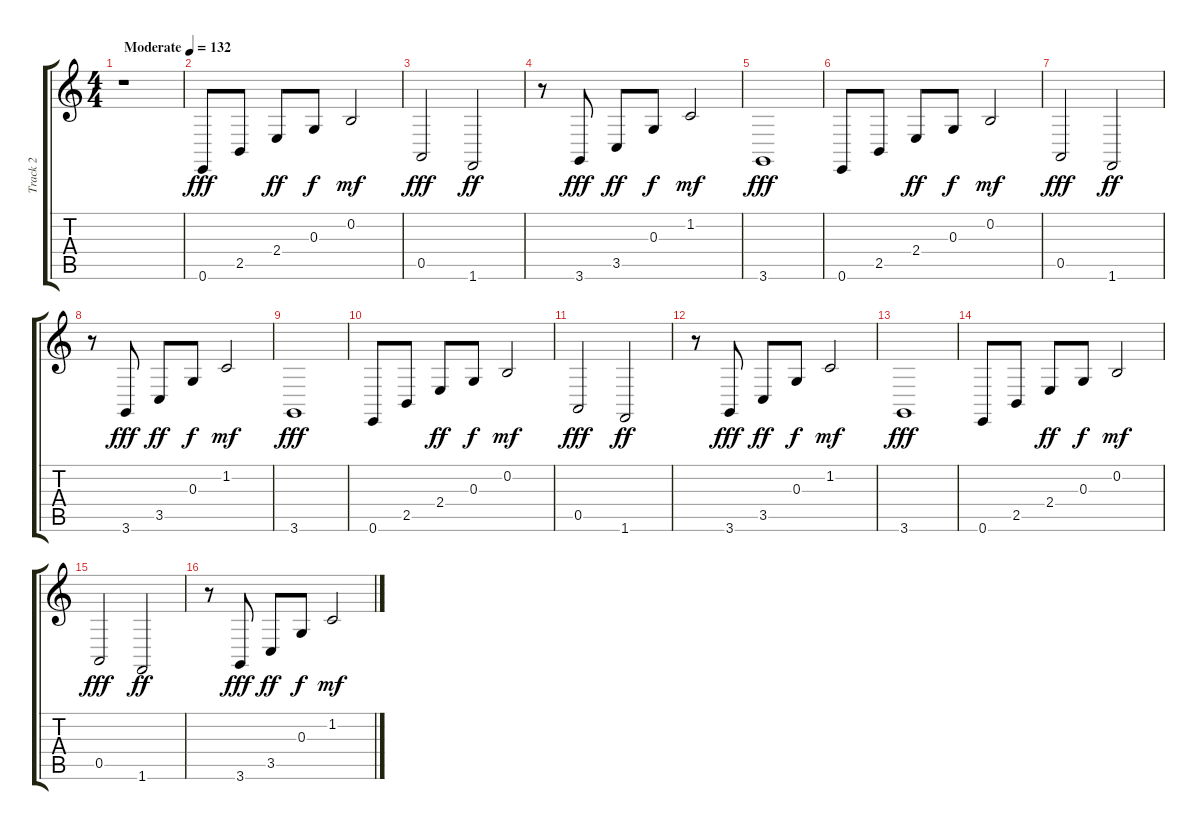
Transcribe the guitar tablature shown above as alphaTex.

\track ("Track 2" "Track 2") {instrument brightacousticpiano}
\staff {score tabs}
\tuning (E4 B3 G3 D3 A2 E2) {hide}
\ts (4 4)
\tempo (132 "Moderate")
\clef g2
\ks c
r.1{dy fff instrument brightacousticpiano} |
0.6.8 2.5.8 2.4.8{dy ff} 0.3.8{dy f} 0.2.2{dy mf} |
0.5.2{dy fff} 1.6.2{dy ff} |
r.8 3.6.8{dy fff} 3.5.8{dy ff} 0.3.8{dy f} 1.2.2{dy mf} |
3.6.1{dy fff} |
0.6.8 2.5.8 2.4.8{dy ff} 0.3.8{dy f} 0.2.2{dy mf} |
0.5.2{dy fff} 1.6.2{dy ff} |
r.8 3.6.8{dy fff} 3.5.8{dy ff} 0.3.8{dy f} 1.2.2{dy mf} |
3.6.1{dy fff} |
0.6.8 2.5.8 2.4.8{dy ff} 0.3.8{dy f} 0.2.2{dy mf} |
0.5.2{dy fff} 1.6.2{dy ff} |
r.8 3.6.8{dy fff} 3.5.8{dy ff} 0.3.8{dy f} 1.2.2{dy mf} |
3.6.1{dy fff} |
0.6.8 2.5.8 2.4.8{dy ff} 0.3.8{dy f} 0.2.2{dy mf} |
0.5.2{dy fff} 1.6.2{dy ff} |
r.8 3.6.8{dy fff} 3.5.8{dy ff} 0.3.8{dy f} 1.2.2{dy mf}
